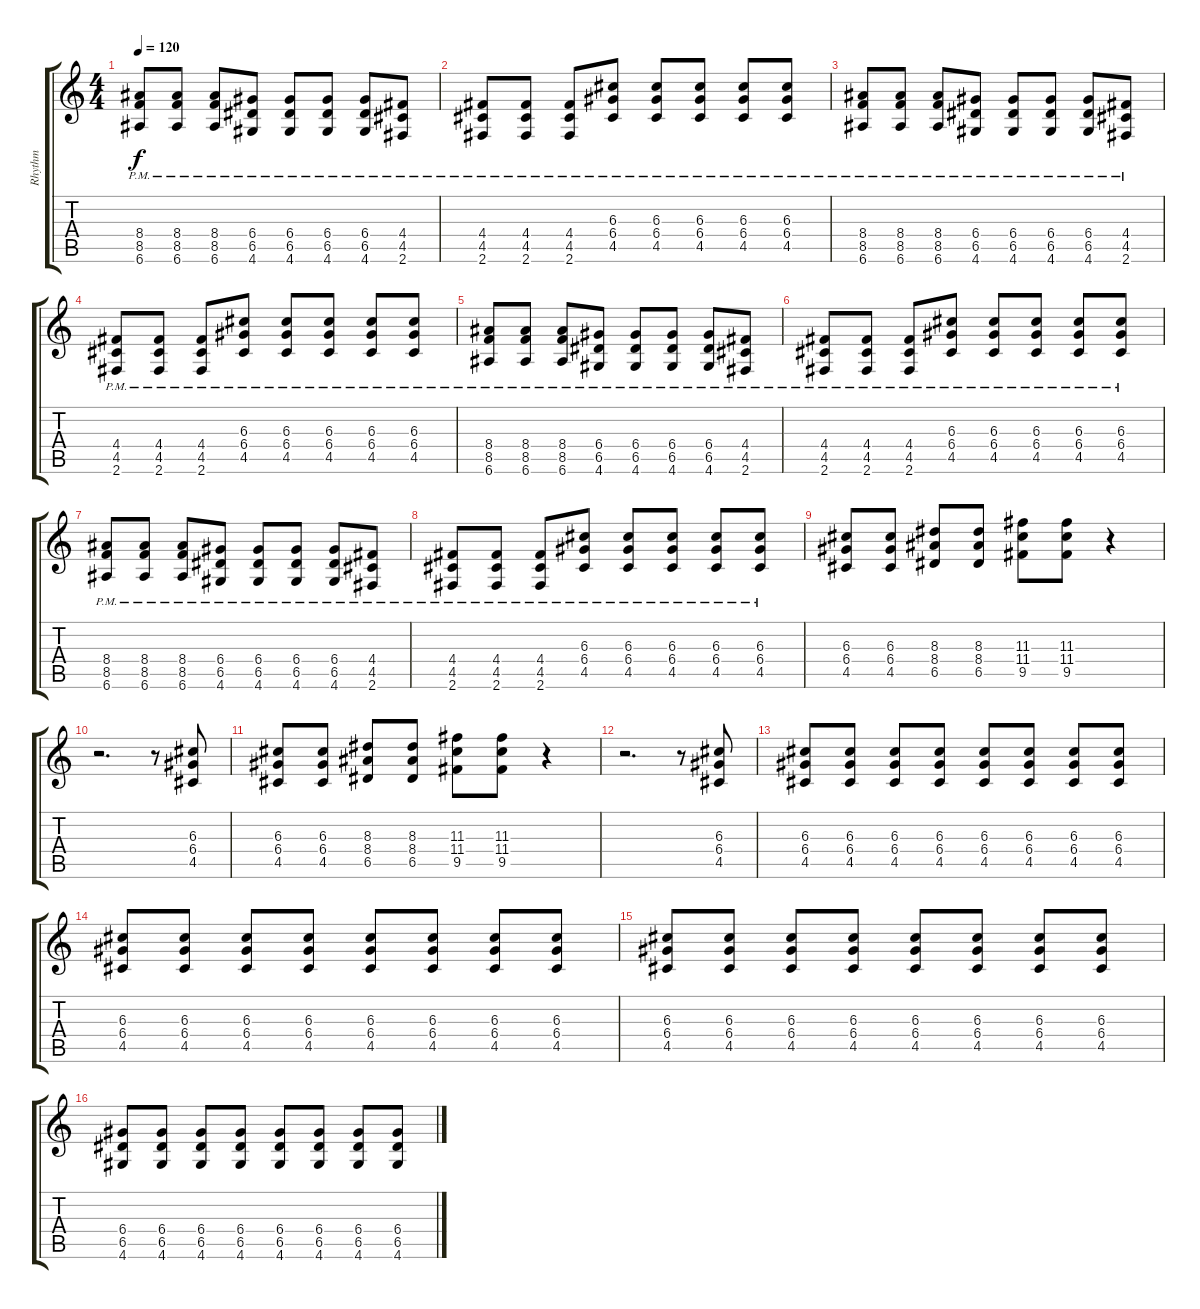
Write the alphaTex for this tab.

\track ("Rhythm" "Rhythm") {instrument electricguitarclean}
\staff {score tabs}
\tuning (E4 B3 G3 D3 A2 E2) {hide}
\ts (4 4)
\tempo 120
\clef g2
\ks c
(8.4{pm} 8.5{pm} 6.6{pm}).8{dy f} (8.4{pm} 8.5{pm} 6.6{pm}).8 (8.4{pm} 8.5{pm} 6.6{pm}).8 (6.4{pm} 6.5{pm} 4.6{pm}).8 (6.4{pm} 6.5{pm} 4.6{pm}).8 (6.4{pm} 6.5{pm} 4.6{pm}).8 (6.4{pm} 6.5{pm} 4.6{pm}).8 (4.4{pm} 4.5{pm} 2.6{pm}).8 |
(4.4{pm} 4.5{pm} 2.6{pm}).8 (4.4{pm} 4.5{pm} 2.6{pm}).8 (4.4{pm} 4.5{pm} 2.6{pm}).8 (6.3{pm} 6.4{pm} 4.5{pm}).8 (6.3{pm} 6.4{pm} 4.5{pm}).8 (6.3{pm} 6.4{pm} 4.5{pm}).8 (6.3{pm} 6.4{pm} 4.5{pm}).8 (6.3{pm} 6.4{pm} 4.5{pm}).8 |
(8.4{pm} 8.5{pm} 6.6{pm}).8 (8.4{pm} 8.5{pm} 6.6{pm}).8 (8.4{pm} 8.5{pm} 6.6{pm}).8 (6.4{pm} 6.5{pm} 4.6{pm}).8 (6.4{pm} 6.5{pm} 4.6{pm}).8 (6.4{pm} 6.5{pm} 4.6{pm}).8 (6.4{pm} 6.5{pm} 4.6{pm}).8 (4.4{pm} 4.5{pm} 2.6{pm}).8 |
(4.4{pm} 4.5{pm} 2.6{pm}).8 (4.4{pm} 4.5{pm} 2.6{pm}).8 (4.4{pm} 4.5{pm} 2.6{pm}).8 (6.3{pm} 6.4{pm} 4.5{pm}).8 (6.3{pm} 6.4{pm} 4.5{pm}).8 (6.3{pm} 6.4{pm} 4.5{pm}).8 (6.3{pm} 6.4{pm} 4.5{pm}).8 (6.3{pm} 6.4{pm} 4.5{pm}).8 |
(8.4{pm} 8.5{pm} 6.6{pm}).8 (8.4{pm} 8.5{pm} 6.6{pm}).8 (8.4{pm} 8.5{pm} 6.6{pm}).8 (6.4{pm} 6.5{pm} 4.6{pm}).8 (6.4{pm} 6.5{pm} 4.6{pm}).8 (6.4{pm} 6.5{pm} 4.6{pm}).8 (6.4{pm} 6.5{pm} 4.6{pm}).8 (4.4{pm} 4.5{pm} 2.6{pm}).8 |
(4.4{pm} 4.5{pm} 2.6{pm}).8 (4.4{pm} 4.5{pm} 2.6{pm}).8 (4.4{pm} 4.5{pm} 2.6{pm}).8 (6.3{pm} 6.4{pm} 4.5{pm}).8 (6.3{pm} 6.4{pm} 4.5{pm}).8 (6.3{pm} 6.4{pm} 4.5{pm}).8 (6.3{pm} 6.4{pm} 4.5{pm}).8 (6.3{pm} 6.4{pm} 4.5{pm}).8 |
(8.4{pm} 8.5{pm} 6.6{pm}).8 (8.4{pm} 8.5{pm} 6.6{pm}).8 (8.4{pm} 8.5{pm} 6.6{pm}).8 (6.4{pm} 6.5{pm} 4.6{pm}).8 (6.4{pm} 6.5{pm} 4.6{pm}).8 (6.4{pm} 6.5{pm} 4.6{pm}).8 (6.4{pm} 6.5{pm} 4.6{pm}).8 (4.4{pm} 4.5{pm} 2.6{pm}).8 |
(4.4{pm} 4.5{pm} 2.6{pm}).8 (4.4{pm} 4.5{pm} 2.6{pm}).8 (4.4{pm} 4.5{pm} 2.6{pm}).8 (6.3{pm} 6.4{pm} 4.5{pm}).8 (6.3{pm} 6.4{pm} 4.5{pm}).8 (6.3{pm} 6.4{pm} 4.5{pm}).8 (6.3{pm} 6.4{pm} 4.5{pm}).8 (6.3{pm} 6.4{pm} 4.5{pm}).8 |
(6.3 6.4 4.5).8 (6.3 6.4 4.5).8 (8.3 8.4 6.5).8 (8.3 8.4 6.5).8 (11.3 11.4 9.5).8 (11.3 11.4 9.5).8 r.4 |
r.2{d} r.8 (6.3 6.4 4.5).8 |
(6.3 6.4 4.5).8 (6.3 6.4 4.5).8 (8.3 8.4 6.5).8 (8.3 8.4 6.5).8 (11.3 11.4 9.5).8 (11.3 11.4 9.5).8 r.4 |
r.2{d} r.8 (6.3 6.4 4.5).8 |
(6.3 6.4 4.5).8 (6.3 6.4 4.5).8 (6.3 6.4 4.5).8 (6.3 6.4 4.5).8 (6.3 6.4 4.5).8 (6.3 6.4 4.5).8 (6.3 6.4 4.5).8 (6.3 6.4 4.5).8 |
(6.3 6.4 4.5).8 (6.3 6.4 4.5).8 (6.3 6.4 4.5).8 (6.3 6.4 4.5).8 (6.3 6.4 4.5).8 (6.3 6.4 4.5).8 (6.3 6.4 4.5).8 (6.3 6.4 4.5).8 |
(6.3 6.4 4.5).8 (6.3 6.4 4.5).8 (6.3 6.4 4.5).8 (6.3 6.4 4.5).8 (6.3 6.4 4.5).8 (6.3 6.4 4.5).8 (6.3 6.4 4.5).8 (6.3 6.4 4.5).8 |
(6.4 6.5 4.6).8 (6.4 6.5 4.6).8 (6.4 6.5 4.6).8 (6.4 6.5 4.6).8 (6.4 6.5 4.6).8 (6.4 6.5 4.6).8 (6.4 6.5 4.6).8 (6.4 6.5 4.6).8
